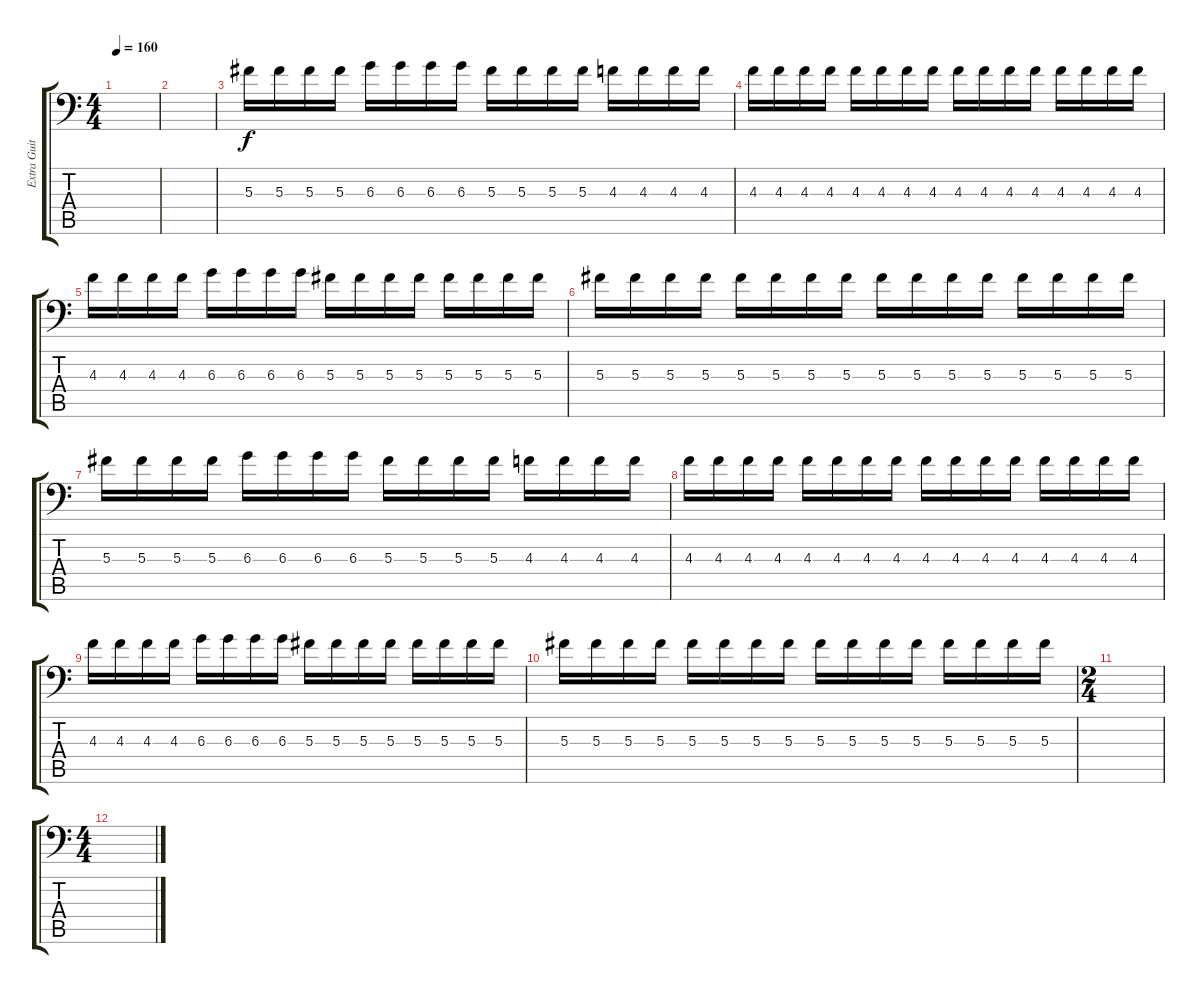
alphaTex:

\track ("Extra Guitar" "Extra Guit") {instrument overdrivenguitar}
\staff {score tabs}
\tuning (Bb3 F3 Db3 Ab2 Eb2 Ab1) {hide}
\ts (4 4)
\tempo 160
\clef f4
\ks c
|
|
5.3.16 5.3.16 5.3.16 5.3.16 6.3.16 6.3.16 6.3.16 6.3.16 5.3.16 5.3.16 5.3.16 5.3.16 4.3.16 4.3.16 4.3.16 4.3.16 |
4.3.16 4.3.16 4.3.16 4.3.16 4.3.16 4.3.16 4.3.16 4.3.16 4.3.16 4.3.16 4.3.16 4.3.16 4.3.16 4.3.16 4.3.16 4.3.16 |
4.3.16 4.3.16 4.3.16 4.3.16 6.3.16 6.3.16 6.3.16 6.3.16 5.3.16 5.3.16 5.3.16 5.3.16 5.3.16 5.3.16 5.3.16 5.3.16 |
5.3.16 5.3.16 5.3.16 5.3.16 5.3.16 5.3.16 5.3.16 5.3.16 5.3.16 5.3.16 5.3.16 5.3.16 5.3.16 5.3.16 5.3.16 5.3.16 |
5.3.16 5.3.16 5.3.16 5.3.16 6.3.16 6.3.16 6.3.16 6.3.16 5.3.16 5.3.16 5.3.16 5.3.16 4.3.16 4.3.16 4.3.16 4.3.16 |
4.3.16 4.3.16 4.3.16 4.3.16 4.3.16 4.3.16 4.3.16 4.3.16 4.3.16 4.3.16 4.3.16 4.3.16 4.3.16 4.3.16 4.3.16 4.3.16 |
4.3.16 4.3.16 4.3.16 4.3.16 6.3.16 6.3.16 6.3.16 6.3.16 5.3.16 5.3.16 5.3.16 5.3.16 5.3.16 5.3.16 5.3.16 5.3.16 |
5.3.16 5.3.16 5.3.16 5.3.16 5.3.16 5.3.16 5.3.16 5.3.16 5.3.16 5.3.16 5.3.16 5.3.16 5.3.16 5.3.16 5.3.16 5.3.16 |
\ts (2 4)
|
\ts (4 4)
